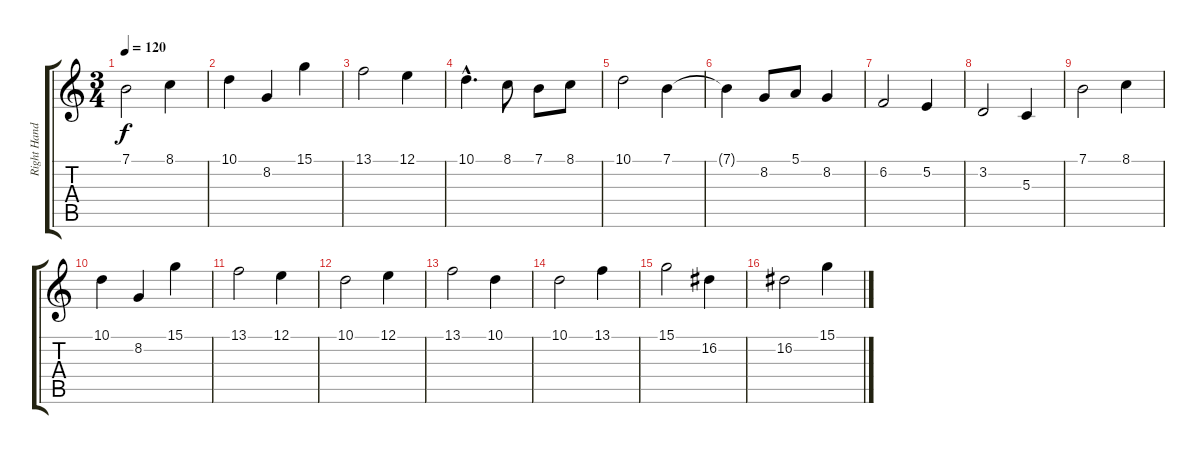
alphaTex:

\track ("Right Hand" "Right Hand") {instrument acousticgrandpiano}
\staff {score tabs}
\tuning (E4 B3 G3 D3 A2 E2) {hide}
\ts (3 4)
\tempo 120
\clef g2
\ks c
7.1.2{dy f} 8.1.4 |
10.1.4 8.2.4 15.1.4 |
13.1.2 12.1.4 |
10.1{hac}.4{d} 8.1.8 7.1.8 8.1.8 |
10.1.2 7.1.4 |
7.1{t}.4 8.2.8 5.1.8 8.2.4 |
6.2.2 5.2.4 |
3.2.2 5.3.4 |
7.1.2 8.1.4 |
10.1.4 8.2.4 15.1.4 |
13.1.2 12.1.4 |
10.1.2 12.1.4 |
13.1.2 10.1.4 |
10.1.2 13.1.4 |
15.1.2 16.2.4 |
16.2.2 15.1.4
